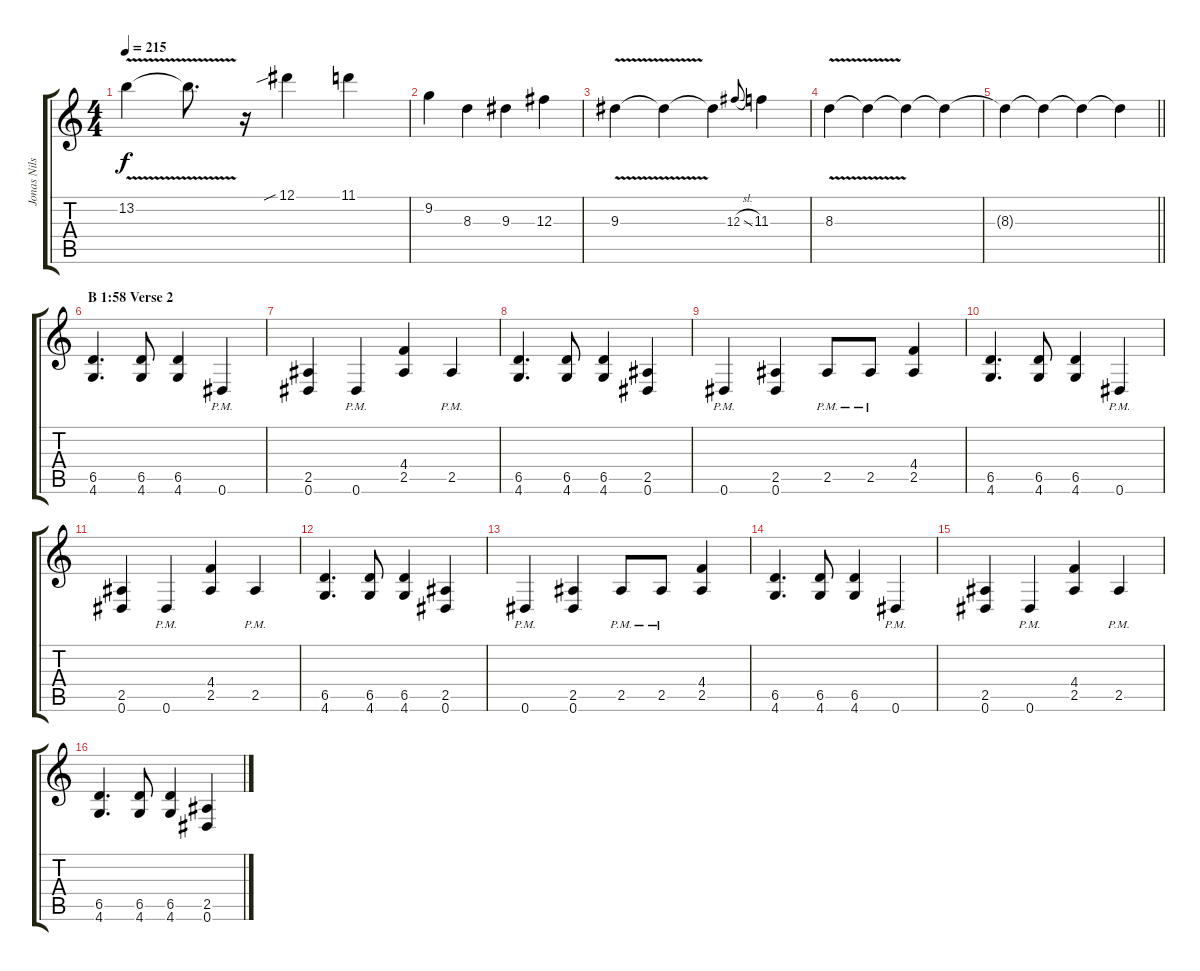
\track ("Jonas Nilsson       (Lead Guitar)" "Jonas Nils") {instrument distortionguitar}
\staff {score tabs}
\tuning (Eb4 Bb3 Gb3 Db3 Ab2 Eb2) {hide}
\ts (4 4)
\tempo 215
\clef g2
\ks c
13.2{v}.4{dy f} 13.2{t}.8{d} r.16 12.1{sib}.4 11.1.4 |
9.2.4 8.3.4 9.3.4 12.3.4 |
9.3{v}.4 9.3{t}.4 9.3{t}.4 12.3{sl}.8{gr onbeat} 11.3.4 |
8.3{v}.4 8.3{t}.4 8.3{t}.4 8.3{t}.4 |
\barLineRight lightlight
8.3{t}.4 8.3{t}.4 8.3{t}.4 8.3{t}.4 |
\section ("" "B 1:58 Verse 2")
(6.5 4.6).4{d} (6.5 4.6).8 (6.5 4.6).4 0.6{pm}.4 |
(2.5 0.6).4 0.6{pm}.4 (4.4 2.5).4 2.5{pm}.4 |
(6.5 4.6).4{d} (6.5 4.6).8 (6.5 4.6).4 (2.5 0.6).4 |
0.6{pm}.4 (2.5 0.6).4 2.5{pm}.8 2.5{pm}.8 (4.4 2.5).4 |
(6.5 4.6).4{d} (6.5 4.6).8 (6.5 4.6).4 0.6{pm}.4 |
(2.5 0.6).4 0.6{pm}.4 (4.4 2.5).4 2.5{pm}.4 |
(6.5 4.6).4{d} (6.5 4.6).8 (6.5 4.6).4 (2.5 0.6).4 |
0.6{pm}.4 (2.5 0.6).4 2.5{pm}.8 2.5{pm}.8 (4.4 2.5).4 |
(6.5 4.6).4{d} (6.5 4.6).8 (6.5 4.6).4 0.6{pm}.4 |
(2.5 0.6).4 0.6{pm}.4 (4.4 2.5).4 2.5{pm}.4 |
(6.5 4.6).4{d} (6.5 4.6).8 (6.5 4.6).4 (2.5 0.6).4
